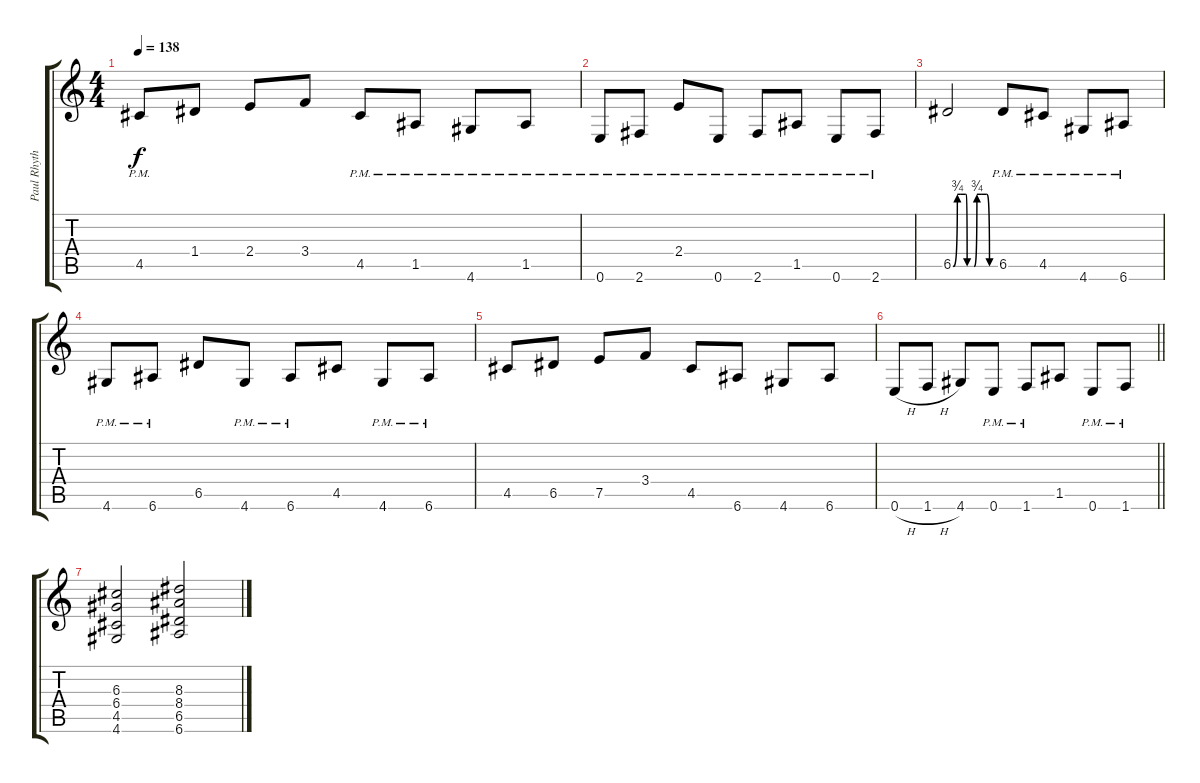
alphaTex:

\track ("Paul Rhythm" "Paul Rhyth") {instrument distortionguitar}
\staff {score tabs}
\tuning (E4 B3 G3 D3 A2 E2) {hide}
\ts (4 4)
\tempo 138
\clef g2
\ks c
4.5{pm}.8{dy f} 1.4.8 2.4.8 3.4.8 4.5{pm}.8 1.5{pm}.8 4.6{pm}.8 1.5{pm}.8 |
0.6{pm}.8 2.6{pm}.8 2.4{pm}.8 0.6{pm}.8 2.6{pm}.8 1.5{pm}.8 0.6{pm}.8 2.6{pm}.8 |
6.5{be (custom 0 0 6 3 10 3 18 3 20 0 26 0 30 0 34 3 40 3 48 3 52 0 57 0 60 0)}.2 6.5{pm}.8 4.5{pm}.8 4.6{pm}.8 6.6{pm}.8 |
4.6{pm}.8 6.6{pm}.8 6.5.8 4.6{pm}.8 6.6{pm}.8 4.5.8 4.6{pm}.8 6.6{pm}.8 |
4.5.8 6.5.8 7.5.8 3.4.8 4.5.8 6.6.8 4.6.8 6.6.8 |
\barLineRight lightlight
0.6{h}.8 1.6{h}.8 4.6.8 0.6{pm}.8 1.6{pm}.8 1.5.8 0.6{pm}.8 1.6{pm}.8 |
(6.3 6.4 4.5 4.6).2 (8.3 8.4 6.5 6.6).2
